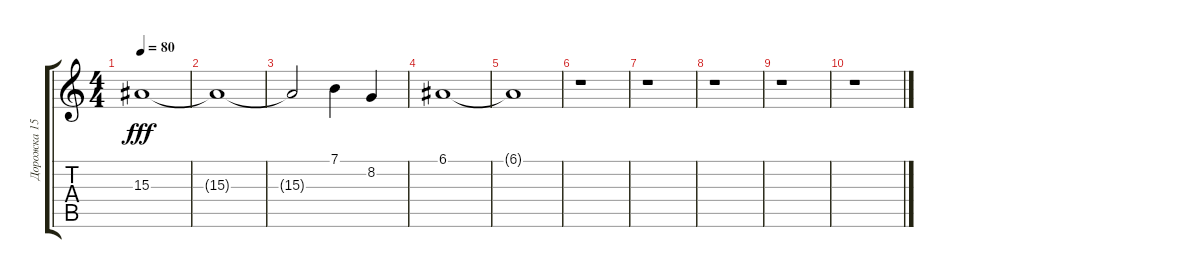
\track ("Дорожка 15" "Дорожка 15") {instrument clarinet}
\staff {score tabs}
\tuning (E4 B3 G3 D3 A2 E2) {hide}
\ts (4 4)
\tempo 80
\clef g2
\ks c
15.3.1{dy fff} |
15.3{t}.1 |
15.3{t}.2 7.1.4 8.2.4 |
6.1.1 |
6.1{t}.1 |
r.1 |
r.1 |
r.1 |
r.1 |
r.1
